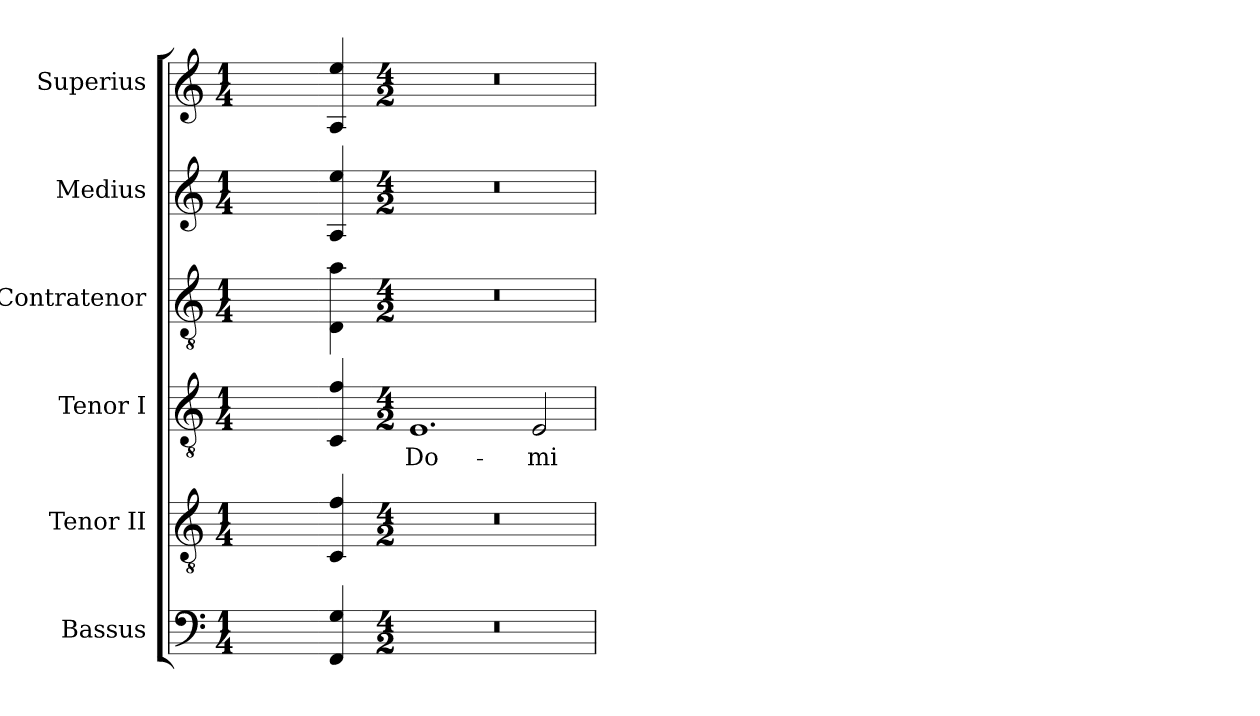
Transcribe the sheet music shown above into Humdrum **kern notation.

**kern	**kern	**kern	**text	**kern	**kern	**kern
*part6	*part5	*part4	*part4	*part3	*part2	*part1
*staff6	*staff5	*staff4	*staff4	*staff3	*staff2	*staff1
*I"Bassus	*I"Tenor II	*I"Tenor I	*	*I"Contratenor	*I"Medius	*I"Superius
*I'B.	*I'T. II	*I'T. I	*	*I'Ct.	*I'M.	*I'S.
!!LO:PB:g=z
*clefF4	*clefGv2	*clefGv2	*	*clefGv2	*clefG2	*clefG2
*	*ITrd7c12	*ITrd7c12	*	*ITrd7c12	*	*
*k[]	*k[]	*k[]	*	*k[]	*k[]	*k[]
*C:	*C:	*C:	*	*C:	*C:	*C:
*M1/4	*M1/4	*M1/4	*	*M1/4	*M1/4	*M1/4
=1	=1	=1	=1	=1	=1	=1
!LO:N:vis=1	!LO:N:vis=1	!LO:N:vis=1	!	!LO:N:vis=1	!LO:N:vis=1	!LO:N:vis=1
4ryy	4ryy	4ryy	.	4ryy	4ryy	4ryy
=2-	=2-	=2-	=2-	=2-	=2-	=2-
4FFi/ 4Gi	4CCi/ 4Fi	4CCi/ 4Fi	.	4DDi\ 4Ai	4Ai/ 4eei	4Ai/ 4eei
=1-	=1-	=1-	=1-	=1-	=1-	=1-
*M4/2	*M4/2	*M4/2	*	*M4/2	*M4/2	*M4/2
!LO:N:vis=1	!LO:N:vis=1	!	!	!	!	!
!	!	!	!LO:LY:b:color=#000000	!LO:N:vis=1	!LO:N:vis=1	!LO:N:vis=1
0r	0r	1.EEi	Do-	0r	0r	0r
!	!	!	!LO:LY:b:color=#000000	!	!	!
.	.	2EEi/	-mi-	.	.	.
=	=	=	=	=	=	=
*-	*-	*-	*-	*-	*-	*-
